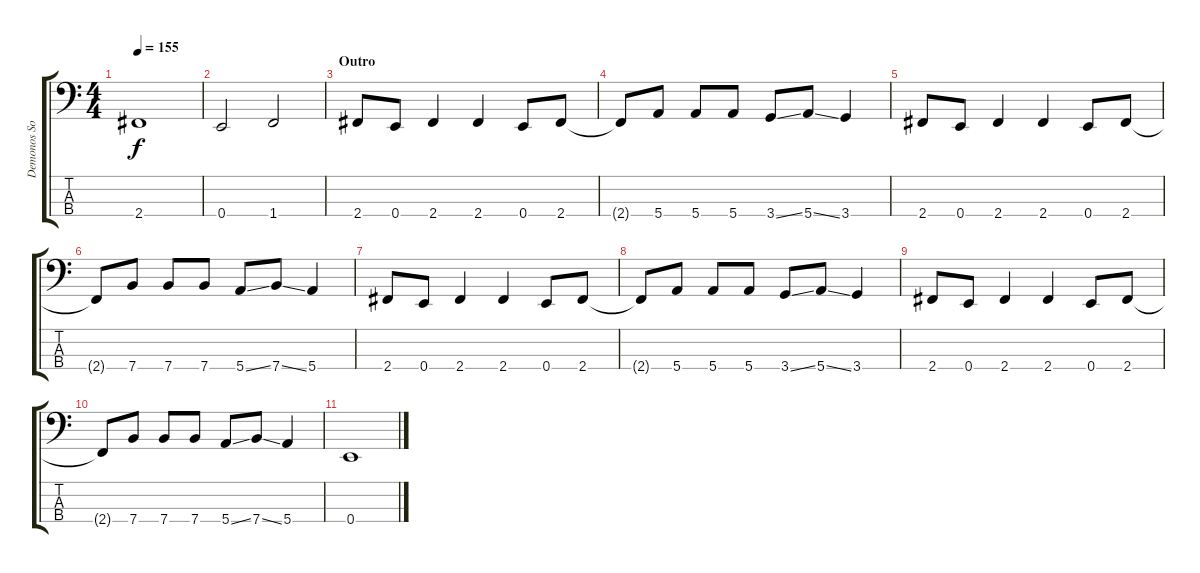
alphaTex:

\track ("Demonos Sova" "Demonos So") {instrument electricbasspick}
\staff {score tabs}
\tuning (G2 D2 A1 E1) {hide}
\ts (4 4)
\tempo 155
\clef f4
\ks c
2.4.1{dy f} |
0.4.2 1.4.2 |
\section ("" "Outro")
2.4.8 0.4.8 2.4.4 2.4.4 0.4.8 2.4.8 |
2.4{t}.8 5.4.8 5.4.8 5.4.8 3.4{ss}.8 5.4{ss}.8 3.4.4 |
2.4.8 0.4.8 2.4.4 2.4.4 0.4.8 2.4.8 |
2.4{t}.8 7.4.8 7.4.8 7.4.8 5.4{ss}.8 7.4{ss}.8 5.4.4 |
2.4.8 0.4.8 2.4.4 2.4.4 0.4.8 2.4.8 |
2.4{t}.8 5.4.8 5.4.8 5.4.8 3.4{ss}.8 5.4{ss}.8 3.4.4 |
2.4.8 0.4.8 2.4.4 2.4.4 0.4.8 2.4.8 |
2.4{t}.8 7.4.8 7.4.8 7.4.8 5.4{ss}.8 7.4{ss}.8 5.4.4 |
0.4.1
